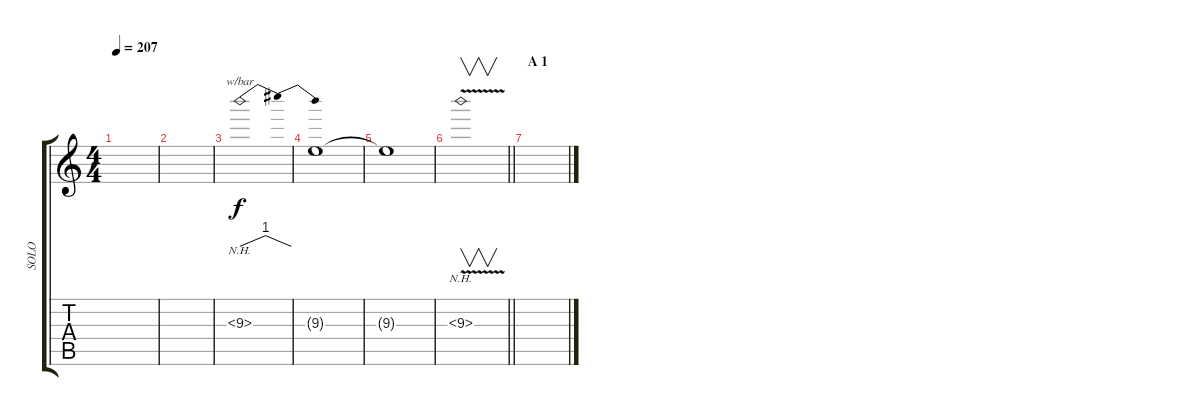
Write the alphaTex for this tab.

\track ("SOLO" "SOLO") {instrument distortionguitar}
\staff {score tabs}
\tuning (E4 B3 G3 D3 A2 E2) {hide}
\ts (4 4)
\tempo 207
\clef g2
\ks c
|
|
9.3{nh}.1{tbe (dip default 0 0 30 4 60 0)} |
9.3{t}.1 |
9.3{t}.1 |
\barLineRight lightlight
9.3{nh v}.1{v} |
\section ("" "A 1")
